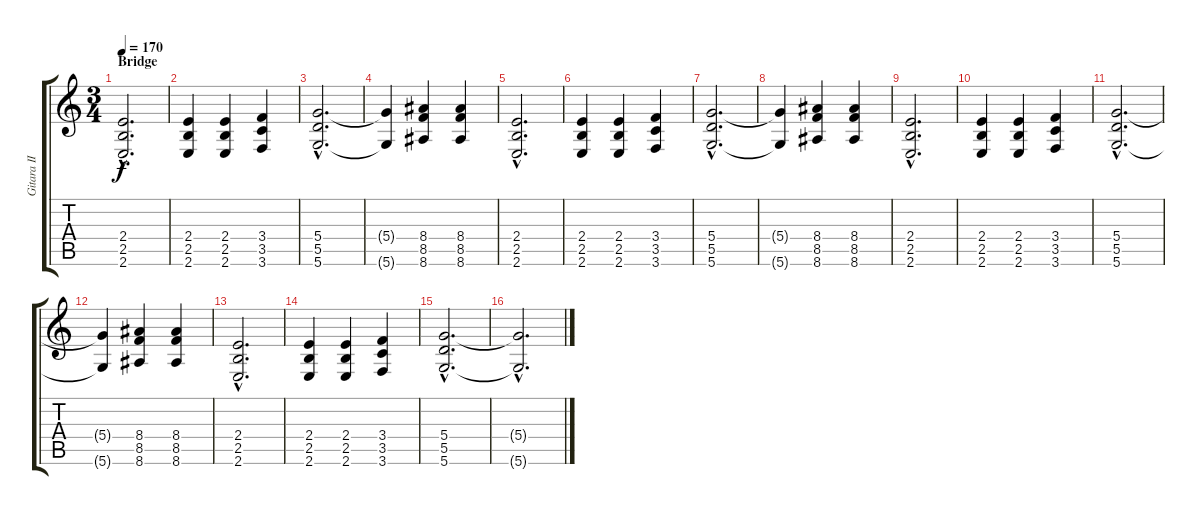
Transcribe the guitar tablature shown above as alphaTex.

\track ("Gitara II" "Gitara II") {instrument overdrivenguitar}
\staff {score tabs}
\tuning (E4 B3 G3 D3 A2 D2) {hide}
\ts (3 4)
\section ("" "Bridge")
\tempo 170
\clef g2
\ks c
(2.4{hac} 2.5{hac} 2.6{hac}).2{d dy f} |
(2.4 2.5 2.6).4 (2.4 2.5 2.6).4 (3.4 3.5 3.6).4 |
(5.4{hac} 5.5{hac} 5.6{hac}).2{d} |
(5.4{t} 5.6{t}).4 (8.4 8.5 8.6).4 (8.4 8.5 8.6).4 |
(2.4{hac} 2.5{hac} 2.6{hac}).2{d} |
(2.4 2.5 2.6).4 (2.4 2.5 2.6).4 (3.4 3.5 3.6).4 |
(5.4{hac} 5.5{hac} 5.6{hac}).2{d} |
(5.4{t} 5.6{t}).4 (8.4 8.5 8.6).4 (8.4 8.5 8.6).4 |
(2.4{hac} 2.5{hac} 2.6{hac}).2{d} |
(2.4 2.5 2.6).4 (2.4 2.5 2.6).4 (3.4 3.5 3.6).4 |
(5.4{hac} 5.5{hac} 5.6{hac}).2{d} |
(5.4{t} 5.6{t}).4 (8.4 8.5 8.6).4 (8.4 8.5 8.6).4 |
(2.4{hac} 2.5{hac} 2.6{hac}).2{d} |
(2.4 2.5 2.6).4 (2.4 2.5 2.6).4 (3.4 3.5 3.6).4 |
(5.4{hac} 5.5{hac} 5.6{hac}).2{d} |
(5.4{hac t} 5.6{hac t}).2{d}
